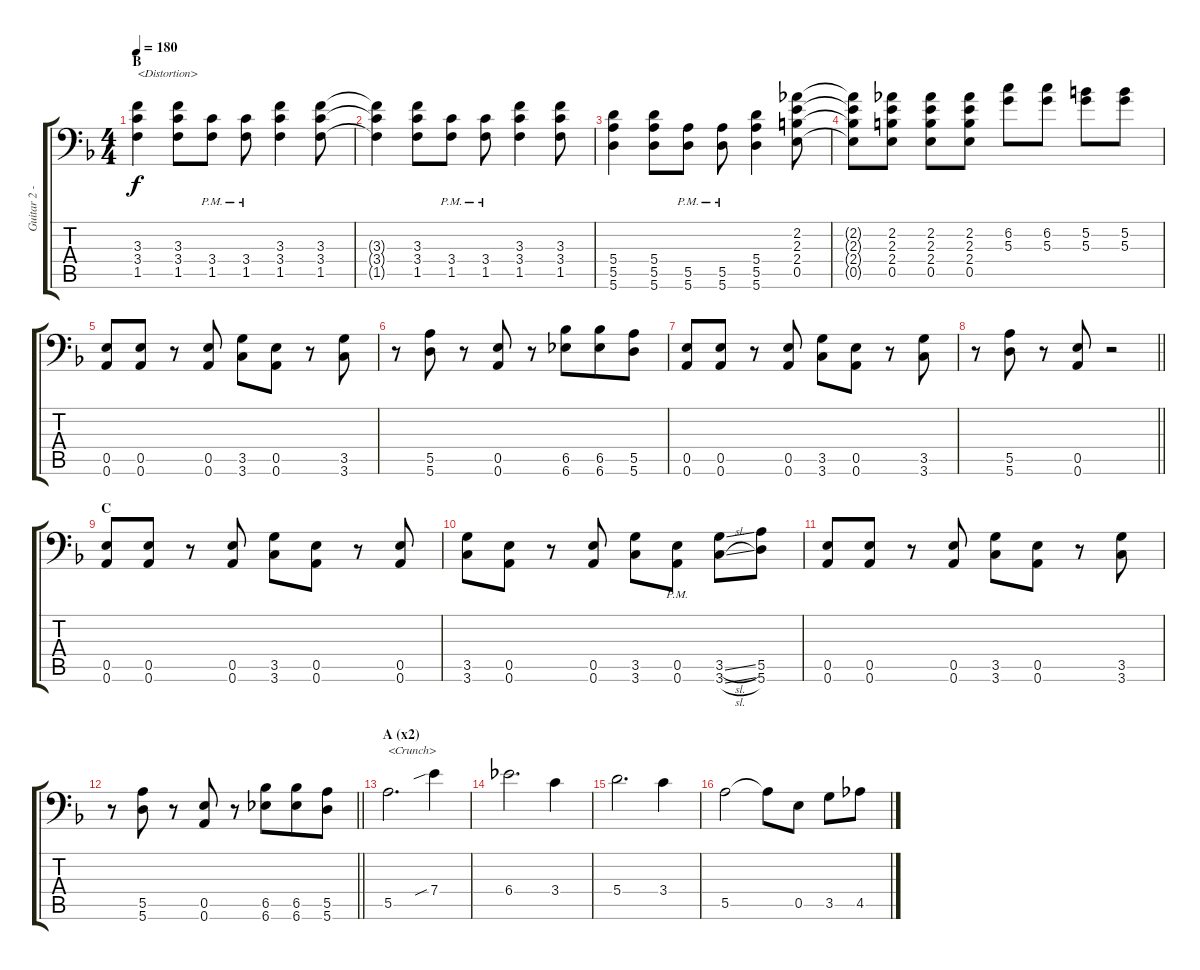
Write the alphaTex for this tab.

\track ("Guitar 2 - Uruha" "Guitar 2 -") {instrument distortionguitar}
\staff {score tabs}
\tuning (B3 Gb3 D3 A2 E2 A1) {hide}
\ts (4 4)
\section ("" "B")
\tempo 180
\clef f4
\ks f
(3.3 3.4 1.5).4{txt "<Distortion>" dy f instrument distortionguitar} (3.3 3.4 1.5).8 (3.4{pm} 1.5{pm}).8 (3.4{pm} 1.5{pm}).8 (3.3 3.4 1.5).4 (3.3 3.4 1.5).8 |
(3.3{t} 3.4{t} 1.5{t}).4 (3.3 3.4 1.5).8 (3.4{pm} 1.5{pm}).8 (3.4{pm} 1.5{pm}).8 (3.3 3.4 1.5).4 (3.3 3.4 1.5).8 |
(5.4 5.5 5.6).4 (5.4 5.5 5.6).8 (5.5{pm} 5.6{pm}).8 (5.5{pm} 5.6{pm}).8 (5.4 5.5 5.6).4 (2.2 2.3 2.4 0.5).8 |
(2.2{t} 2.3{t} 2.4{t} 0.5{t}).8 (2.2 2.3 2.4 0.5).8 (2.2 2.3 2.4 0.5).8 (2.2 2.3 2.4 0.5).8 (6.2 5.3).8 (6.2 5.3).8 (5.2 5.3).8 (5.2 5.3).8 |
(0.5 0.6).8 (0.5 0.6).8 r.8 (0.5 0.6).8 (3.5 3.6).8 (0.5 0.6).8 r.8 (3.5 3.6).8 |
r.8 (5.5 5.6).8 r.8 (0.5 0.6).8 r.8 (6.5 6.6).8{beam merge} (6.5 6.6).8 (5.5 5.6).8 |
(0.5 0.6).8 (0.5 0.6).8 r.8 (0.5 0.6).8 (3.5 3.6).8 (0.5 0.6).8 r.8 (3.5 3.6).8 |
\barLineRight lightlight
r.8 (5.5 5.6).8 r.8 (0.5 0.6).8 r.2 |
\section ("" "C")
(0.5 0.6).8 (0.5 0.6).8 r.8 (0.5 0.6).8 (3.5 3.6).8 (0.5 0.6).8 r.8 (0.5 0.6).8 |
(3.5 3.6).8 (0.5 0.6).8 r.8 (0.5 0.6).8 (3.5 3.6).8 (0.5{pm} 0.6{pm}).8 (3.5{sl} 3.6{sl}).8 (5.5 5.6).8 |
(0.5 0.6).8 (0.5 0.6).8 r.8 (0.5 0.6).8 (3.5 3.6).8 (0.5 0.6).8 r.8 (3.5 3.6).8 |
\barLineRight lightlight
r.8 (5.5 5.6).8 r.8 (0.5 0.6).8 r.8 (6.5 6.6).8{beam merge} (6.5 6.6).8 (5.5 5.6).8 |
\section ("" "A (x2)")
5.5.2{d txt "<Crunch>" instrument overdrivenguitar} 7.4{sib}.4 |
6.4.2{d} 3.4.4 |
5.4.2{d} 3.4.4 |
5.5.2 5.5{t}.8 0.5.8 3.5.8 4.5.8
